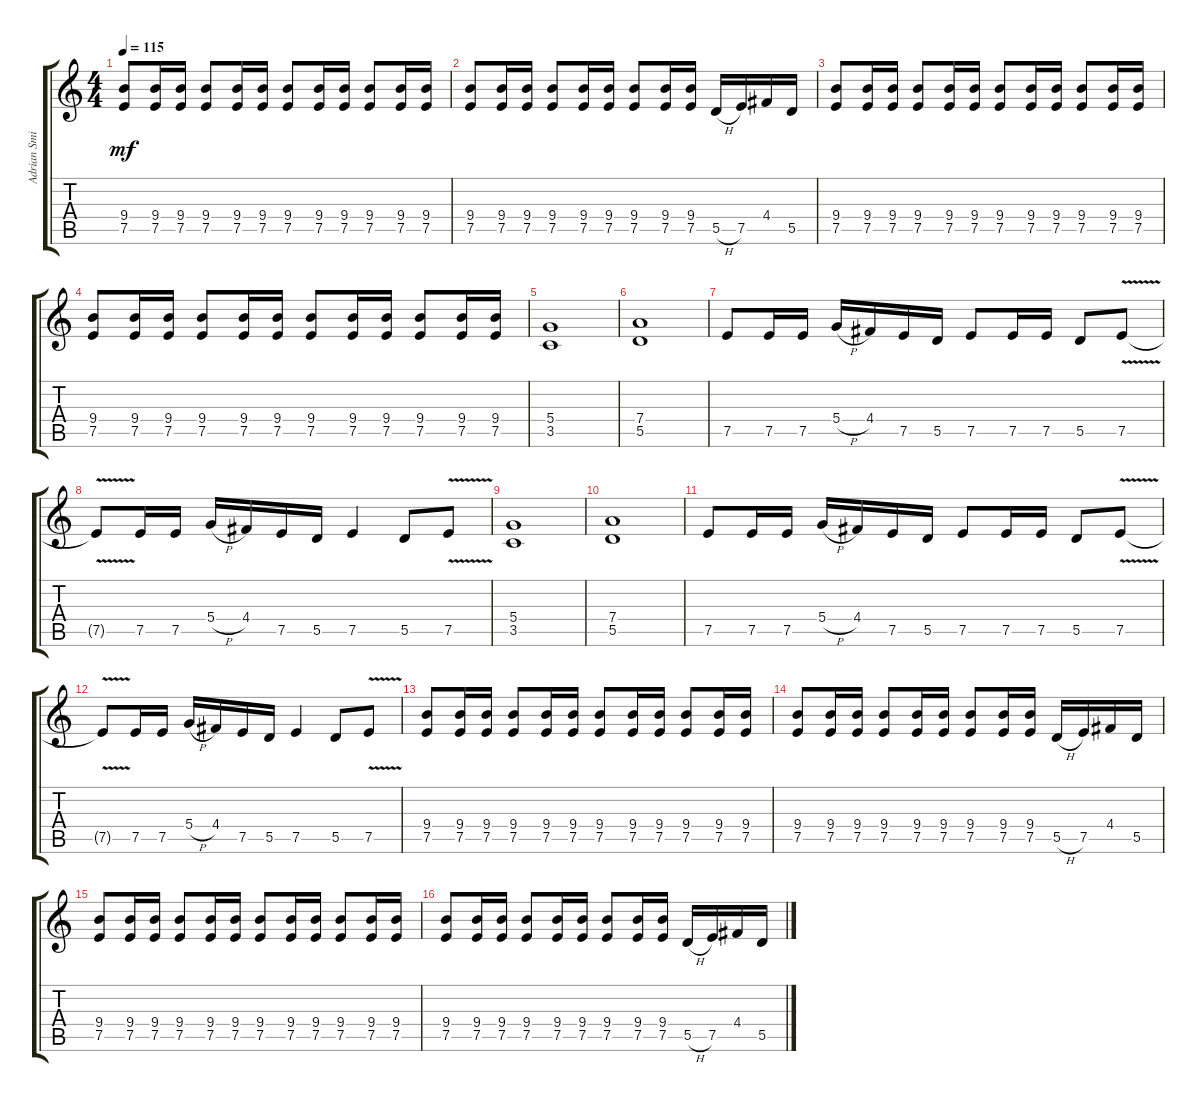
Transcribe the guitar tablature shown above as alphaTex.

\track ("Adrian Smith" "Adrian Smi") {instrument overdrivenguitar}
\staff {score tabs}
\tuning (E4 B3 G3 D3 A2 E2) {hide}
\ts (4 4)
\tempo 115
\clef g2
\ks c
(9.4 7.5).8{dy mf} (9.4 7.5).16 (9.4 7.5).16 (9.4 7.5).8 (9.4 7.5).16 (9.4 7.5).16 (9.4 7.5).8 (9.4 7.5).16 (9.4 7.5).16 (9.4 7.5).8 (9.4 7.5).16 (9.4 7.5).16 |
(9.4 7.5).8 (9.4 7.5).16 (9.4 7.5).16 (9.4 7.5).8 (9.4 7.5).16 (9.4 7.5).16 (9.4 7.5).8 (9.4 7.5).16 (9.4 7.5).16 5.5{h}.16 7.5.16 4.4.16 5.5.16 |
(9.4 7.5).8 (9.4 7.5).16 (9.4 7.5).16 (9.4 7.5).8 (9.4 7.5).16 (9.4 7.5).16 (9.4 7.5).8 (9.4 7.5).16 (9.4 7.5).16 (9.4 7.5).8 (9.4 7.5).16 (9.4 7.5).16 |
(9.4 7.5).8 (9.4 7.5).16 (9.4 7.5).16 (9.4 7.5).8 (9.4 7.5).16 (9.4 7.5).16 (9.4 7.5).8 (9.4 7.5).16 (9.4 7.5).16 (9.4 7.5).8 (9.4 7.5).16 (9.4 7.5).16 |
(5.4 3.5).1 |
(7.4 5.5).1 |
7.5.8 7.5.16 7.5.16 5.4{h}.16 4.4.16 7.5.16 5.5.16 7.5.8 7.5.16 7.5.16 5.5.8 7.5{v}.8 |
7.5{t}.8 7.5.16 7.5.16 5.4{h}.16 4.4.16 7.5.16 5.5.16 7.5.4 5.5.8 7.5{v}.8 |
(5.4 3.5).1 |
(7.4 5.5).1 |
7.5.8 7.5.16 7.5.16 5.4{h}.16 4.4.16 7.5.16 5.5.16 7.5.8 7.5.16 7.5.16 5.5.8 7.5{v}.8 |
7.5{t}.8 7.5.16 7.5.16 5.4{h}.16 4.4.16 7.5.16 5.5.16 7.5.4 5.5.8 7.5{v}.8 |
(9.4 7.5).8 (9.4 7.5).16 (9.4 7.5).16 (9.4 7.5).8 (9.4 7.5).16 (9.4 7.5).16 (9.4 7.5).8 (9.4 7.5).16 (9.4 7.5).16 (9.4 7.5).8 (9.4 7.5).16 (9.4 7.5).16 |
(9.4 7.5).8 (9.4 7.5).16 (9.4 7.5).16 (9.4 7.5).8 (9.4 7.5).16 (9.4 7.5).16 (9.4 7.5).8 (9.4 7.5).16 (9.4 7.5).16 5.5{h}.16 7.5.16 4.4.16 5.5.16 |
(9.4 7.5).8 (9.4 7.5).16 (9.4 7.5).16 (9.4 7.5).8 (9.4 7.5).16 (9.4 7.5).16 (9.4 7.5).8 (9.4 7.5).16 (9.4 7.5).16 (9.4 7.5).8 (9.4 7.5).16 (9.4 7.5).16 |
(9.4 7.5).8 (9.4 7.5).16 (9.4 7.5).16 (9.4 7.5).8 (9.4 7.5).16 (9.4 7.5).16 (9.4 7.5).8 (9.4 7.5).16 (9.4 7.5).16 5.5{h}.16 7.5.16 4.4.16 5.5.16
